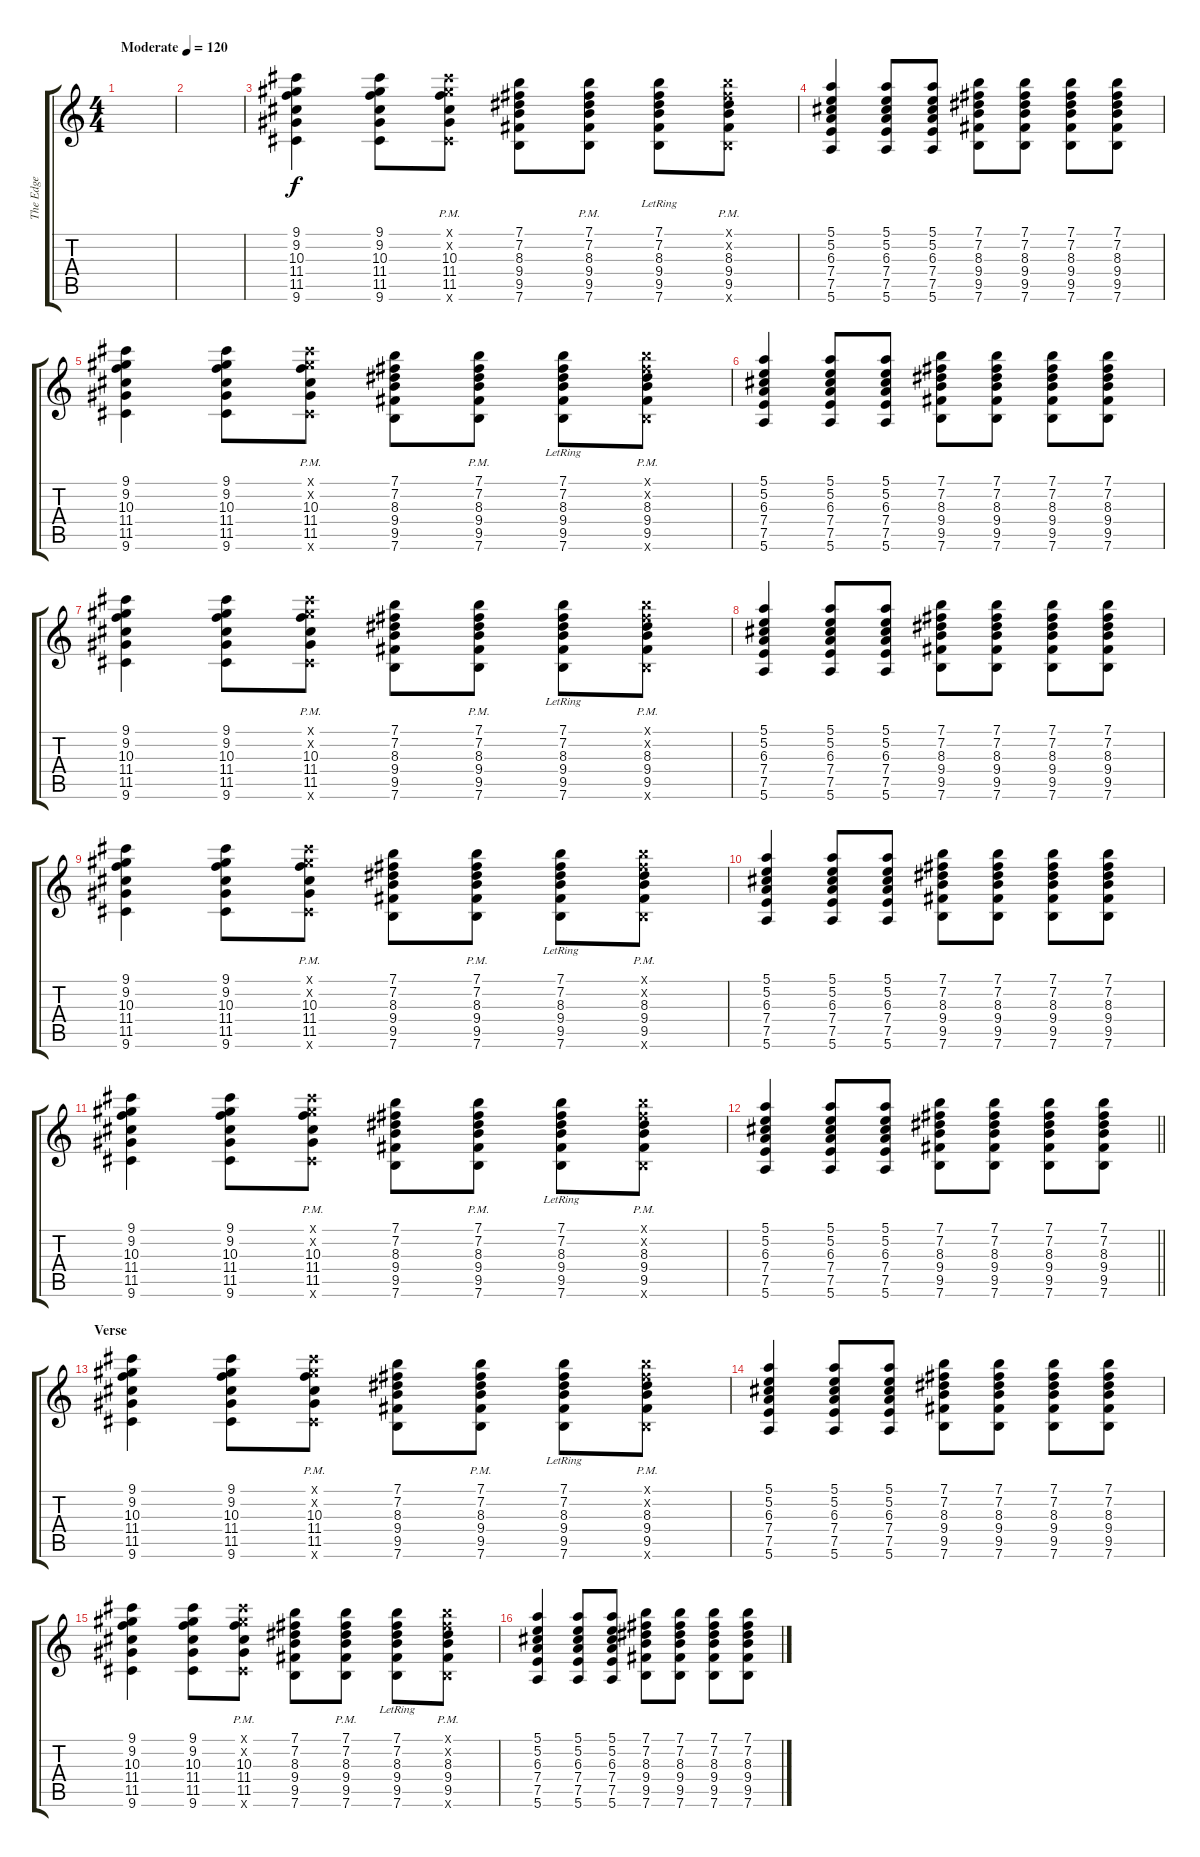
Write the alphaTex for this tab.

\track ("The Edge" "The Edge") {instrument overdrivenguitar}
\staff {score tabs}
\tuning (E4 B3 G3 D3 A2 E2) {hide}
\ts (4 4)
\tempo (120 "Moderate")
\clef g2
\ks c
|
|
(9.1 9.2 10.3 11.4 11.5 9.6).4 (9.1 9.2 10.3 11.4 11.5 9.6).8 (9.1{pm x} 9.2{pm x} 10.3{pm} 11.4{pm} 11.5{pm} 9.6{pm x}).8 (7.1 7.2 8.3 9.4 9.5 7.6).8 (7.1{pm} 7.2{pm} 8.3{pm} 9.4{pm} 9.5{pm} 7.6{pm}).8 (7.1{lr} 7.2{lr} 8.3{lr} 9.4{lr} 9.5{lr} 7.6{lr}).8 (7.1{pm x} 7.2{pm x} 8.3{pm} 9.4{pm} 9.5{pm} 7.6{pm x}).8 |
(5.1 5.2 6.3 7.4 7.5 5.6).4 (5.1 5.2 6.3 7.4 7.5 5.6).8 (5.1 5.2 6.3 7.4 7.5 5.6).8 (7.1 7.2 8.3 9.4 9.5 7.6).8 (7.1 7.2 8.3 9.4 9.5 7.6).8 (7.1 7.2 8.3 9.4 9.5 7.6).8 (7.1 7.2 8.3 9.4 9.5 7.6).8 |
(9.1 9.2 10.3 11.4 11.5 9.6).4 (9.1 9.2 10.3 11.4 11.5 9.6).8 (9.1{pm x} 9.2{pm x} 10.3{pm} 11.4{pm} 11.5{pm} 9.6{pm x}).8 (7.1 7.2 8.3 9.4 9.5 7.6).8 (7.1{pm} 7.2{pm} 8.3{pm} 9.4{pm} 9.5{pm} 7.6{pm}).8 (7.1{lr} 7.2{lr} 8.3{lr} 9.4{lr} 9.5{lr} 7.6{lr}).8 (7.1{pm x} 7.2{pm x} 8.3{pm} 9.4{pm} 9.5{pm} 7.6{pm x}).8 |
(5.1 5.2 6.3 7.4 7.5 5.6).4 (5.1 5.2 6.3 7.4 7.5 5.6).8 (5.1 5.2 6.3 7.4 7.5 5.6).8 (7.1 7.2 8.3 9.4 9.5 7.6).8 (7.1 7.2 8.3 9.4 9.5 7.6).8 (7.1 7.2 8.3 9.4 9.5 7.6).8 (7.1 7.2 8.3 9.4 9.5 7.6).8 |
(9.1 9.2 10.3 11.4 11.5 9.6).4 (9.1 9.2 10.3 11.4 11.5 9.6).8 (9.1{pm x} 9.2{pm x} 10.3{pm} 11.4{pm} 11.5{pm} 9.6{pm x}).8 (7.1 7.2 8.3 9.4 9.5 7.6).8 (7.1{pm} 7.2{pm} 8.3{pm} 9.4{pm} 9.5{pm} 7.6{pm}).8 (7.1{lr} 7.2{lr} 8.3{lr} 9.4{lr} 9.5{lr} 7.6{lr}).8 (7.1{pm x} 7.2{pm x} 8.3{pm} 9.4{pm} 9.5{pm} 7.6{pm x}).8 |
(5.1 5.2 6.3 7.4 7.5 5.6).4 (5.1 5.2 6.3 7.4 7.5 5.6).8 (5.1 5.2 6.3 7.4 7.5 5.6).8 (7.1 7.2 8.3 9.4 9.5 7.6).8 (7.1 7.2 8.3 9.4 9.5 7.6).8 (7.1 7.2 8.3 9.4 9.5 7.6).8 (7.1 7.2 8.3 9.4 9.5 7.6).8 |
(9.1 9.2 10.3 11.4 11.5 9.6).4 (9.1 9.2 10.3 11.4 11.5 9.6).8 (9.1{pm x} 9.2{pm x} 10.3{pm} 11.4{pm} 11.5{pm} 9.6{pm x}).8 (7.1 7.2 8.3 9.4 9.5 7.6).8 (7.1{pm} 7.2{pm} 8.3{pm} 9.4{pm} 9.5{pm} 7.6{pm}).8 (7.1{lr} 7.2{lr} 8.3{lr} 9.4{lr} 9.5{lr} 7.6{lr}).8 (7.1{pm x} 7.2{pm x} 8.3{pm} 9.4{pm} 9.5{pm} 7.6{pm x}).8 |
(5.1 5.2 6.3 7.4 7.5 5.6).4 (5.1 5.2 6.3 7.4 7.5 5.6).8 (5.1 5.2 6.3 7.4 7.5 5.6).8 (7.1 7.2 8.3 9.4 9.5 7.6).8 (7.1 7.2 8.3 9.4 9.5 7.6).8 (7.1 7.2 8.3 9.4 9.5 7.6).8 (7.1 7.2 8.3 9.4 9.5 7.6).8 |
(9.1 9.2 10.3 11.4 11.5 9.6).4 (9.1 9.2 10.3 11.4 11.5 9.6).8 (9.1{pm x} 9.2{pm x} 10.3{pm} 11.4{pm} 11.5{pm} 9.6{pm x}).8 (7.1 7.2 8.3 9.4 9.5 7.6).8 (7.1{pm} 7.2{pm} 8.3{pm} 9.4{pm} 9.5{pm} 7.6{pm}).8 (7.1{lr} 7.2{lr} 8.3{lr} 9.4{lr} 9.5{lr} 7.6{lr}).8 (7.1{pm x} 7.2{pm x} 8.3{pm} 9.4{pm} 9.5{pm} 7.6{pm x}).8 |
\barLineRight lightlight
(5.1 5.2 6.3 7.4 7.5 5.6).4 (5.1 5.2 6.3 7.4 7.5 5.6).8 (5.1 5.2 6.3 7.4 7.5 5.6).8 (7.1 7.2 8.3 9.4 9.5 7.6).8 (7.1 7.2 8.3 9.4 9.5 7.6).8 (7.1 7.2 8.3 9.4 9.5 7.6).8 (7.1 7.2 8.3 9.4 9.5 7.6).8 |
\section ("" "Verse")
(9.1 9.2 10.3 11.4 11.5 9.6).4 (9.1 9.2 10.3 11.4 11.5 9.6).8 (9.1{pm x} 9.2{pm x} 10.3{pm} 11.4{pm} 11.5{pm} 9.6{pm x}).8 (7.1 7.2 8.3 9.4 9.5 7.6).8 (7.1{pm} 7.2{pm} 8.3{pm} 9.4{pm} 9.5{pm} 7.6{pm}).8 (7.1{lr} 7.2{lr} 8.3{lr} 9.4{lr} 9.5{lr} 7.6{lr}).8 (7.1{pm x} 7.2{pm x} 8.3{pm} 9.4{pm} 9.5{pm} 7.6{pm x}).8 |
(5.1 5.2 6.3 7.4 7.5 5.6).4 (5.1 5.2 6.3 7.4 7.5 5.6).8 (5.1 5.2 6.3 7.4 7.5 5.6).8 (7.1 7.2 8.3 9.4 9.5 7.6).8 (7.1 7.2 8.3 9.4 9.5 7.6).8 (7.1 7.2 8.3 9.4 9.5 7.6).8 (7.1 7.2 8.3 9.4 9.5 7.6).8 |
(9.1 9.2 10.3 11.4 11.5 9.6).4 (9.1 9.2 10.3 11.4 11.5 9.6).8 (9.1{pm x} 9.2{pm x} 10.3{pm} 11.4{pm} 11.5{pm} 9.6{pm x}).8 (7.1 7.2 8.3 9.4 9.5 7.6).8 (7.1{pm} 7.2{pm} 8.3{pm} 9.4{pm} 9.5{pm} 7.6{pm}).8 (7.1{lr} 7.2{lr} 8.3{lr} 9.4{lr} 9.5{lr} 7.6{lr}).8 (7.1{pm x} 7.2{pm x} 8.3{pm} 9.4{pm} 9.5{pm} 7.6{pm x}).8 |
(5.1 5.2 6.3 7.4 7.5 5.6).4 (5.1 5.2 6.3 7.4 7.5 5.6).8 (5.1 5.2 6.3 7.4 7.5 5.6).8 (7.1 7.2 8.3 9.4 9.5 7.6).8 (7.1 7.2 8.3 9.4 9.5 7.6).8 (7.1 7.2 8.3 9.4 9.5 7.6).8 (7.1 7.2 8.3 9.4 9.5 7.6).8
